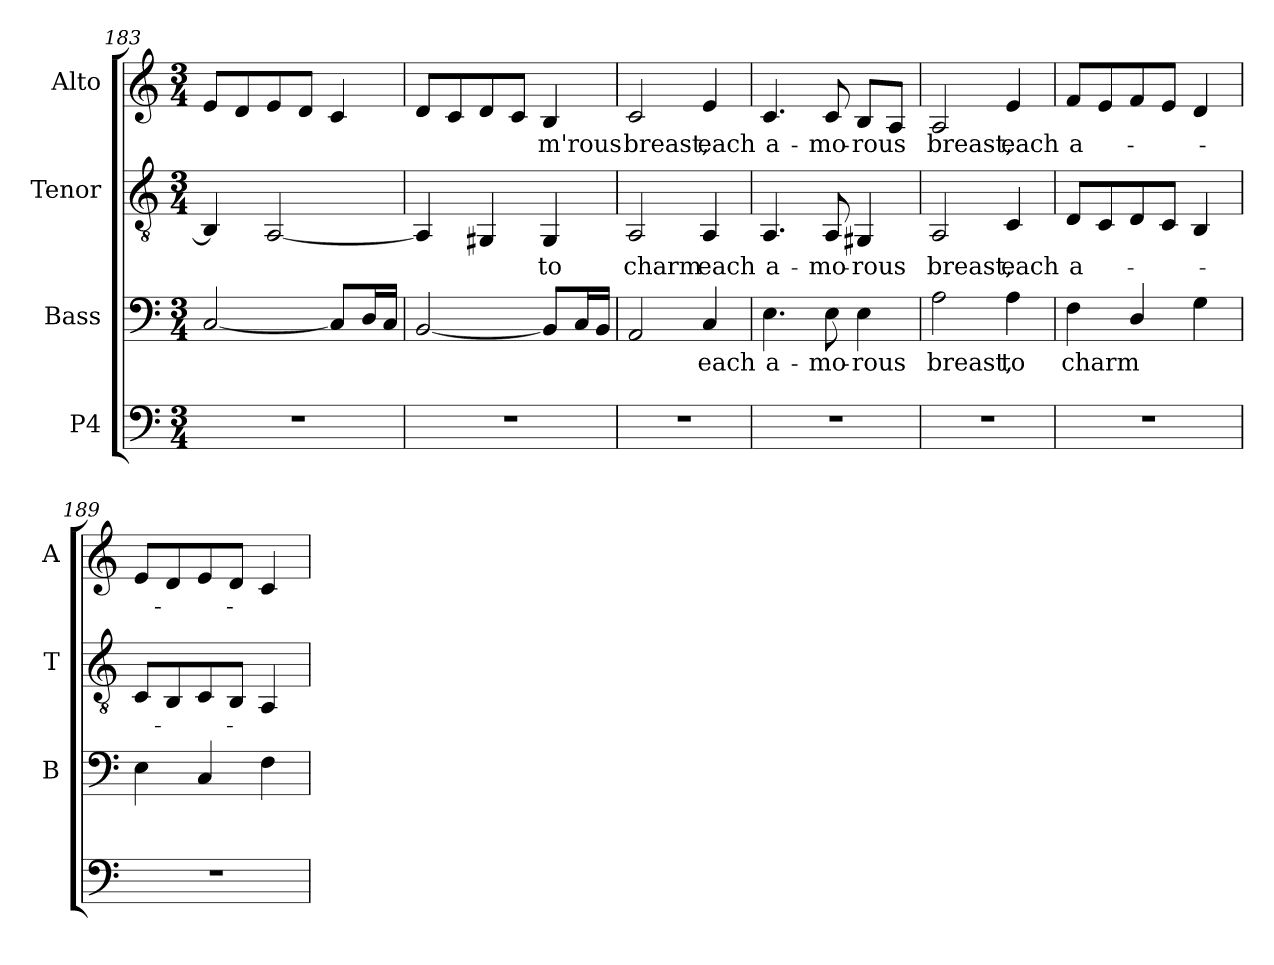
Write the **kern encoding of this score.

**kern	**kern	**text	**kern	**text	**kern	**text
*part4	*part3	*part3	*part2	*part2	*part1	*part1
*staff4	*staff3	*staff3	*staff2	*staff2	*staff1	*staff1
*I"P4	*I"Bass	*	*I"Tenor	*	*I"Alto	*
*	*I'B	*	*I'T	*	*I'A	*
*clefF4	*clefF4	*	*clefGv2	*	*clefG2	*
*k[]	*k[]	*	*k[]	*	*k[]	*
*a:	*a:	*	*a:	*	*a:	*
*M3/4	*M3/4	*	*M3/4	*	*M3/4	*
=183	=183	=183	=183	=183	=183	=183
!LO:N:vis=1	!	!	!	!	!	!
2.r	[<2Ci/	.	4BBi/]	.	8ei/L	.
.	.	.	.	.	8di/	.
.	.	.	[<2AAi/	.	8ei/	.
.	.	.	.	.	8di/J	.
.	8Ci/L]	.	.	.	4ci/	.
.	16Di/L	.	.	.	.	.
.	16Ci/JJ	.	.	.	.	.
=184	=184	=184	=184	=184	=184	=184
!LO:N:vis=1	!	!	!	!	!	!
2.r	[<2BBi/	.	4AAi/]	.	8di/L	.
.	.	.	.	.	8ci/	.
.	.	.	4GG#Xi/	.	8di/	.
.	.	.	.	.	8ci/J	.
!	!	!	!	!LO:LY:b:color=#000000	!	!
!	!	!	!	!	!	!LO:LY:b:color=#000000
.	8BBi/L]	.	4GG#i/	to	4Bi/	-m'rous
.	16Ci/L	.	.	.	.	.
.	16BBi/JJ	.	.	.	.	.
=185	=185	=185	=185	=185	=185	=185
!LO:N:vis=1	!	!	!	!	!	!
!	!	!	!	!LO:LY:b:color=#000000	!	!
!	!	!	!	!	!	!LO:LY:b:color=#000000
2.r	2AAi/	.	2AAi/	charm	2ci/	breast,
!	!	!LO:LY:b:color=#000000	!	!	!	!
!	!	!	!	!LO:LY:b:color=#000000	!	!
!	!	!	!	!	!	!LO:LY:b:color=#000000
.	4Ci/	each	4AAi/	each	4ei/	each
=186	=186	=186	=186	=186	=186	=186
!LO:N:vis=1	!	!	!	!	!	!
!	!	!LO:LY:b:color=#000000	!	!	!	!
!	!	!	!	!LO:LY:b:color=#000000	!	!
!	!	!	!	!	!	!LO:LY:b:color=#000000
2.r	4.Ei\	a-	4.AAi/	a-	4.ci/	a-
!	!	!LO:LY:b:color=#000000	!	!	!	!
!	!	!	!	!LO:LY:b:color=#000000	!	!
!	!	!	!	!	!	!LO:LY:b:color=#000000
.	8Ei\	-mo-	8AAi/	-mo-	8ci/	-mo-
!	!	!LO:LY:b:color=#000000	!	!	!	!
!	!	!	!	!LO:LY:b:color=#000000	!	!
!	!	!	!	!	!	!LO:LY:b:color=#000000
.	4Ei\	-rous	4GG#Xi/	-rous	8Bi/L	-rous
.	.	.	.	.	8Ai/J	.
!!LO:LB:g=z
=187	=187	=187	=187	=187	=187	=187
!LO:N:vis=1	!	!	!	!	!	!
!	!	!LO:LY:b:color=#000000	!	!	!	!
!	!	!	!	!LO:LY:b:color=#000000	!	!
!	!	!	!	!	!	!LO:LY:b:color=#000000
2.r	2Ai\	breast,	2AAi/	breast,	2Ai/	breast,
!	!	!LO:LY:b:color=#000000	!	!	!	!
!	!	!	!	!LO:LY:b:color=#000000	!	!
!	!	!	!	!	!	!LO:LY:b:color=#000000
.	4Ai\	to	4Ci/	each	4ei/	each
=188	=188	=188	=188	=188	=188	=188
!LO:N:vis=1	!	!	!	!	!	!
!	!	!LO:LY:b:color=#000000	!	!	!	!
!	!	!	!	!LO:LY:b:color=#000000	!	!
!	!	!	!	!	!	!LO:LY:b:color=#000000
2.r	4Fi\	charm	8Di/L	a-	8fi/L	a-
.	.	.	8Ci/	.	8ei/	.
.	4Di/	.	8Di/	.	8fi/	.
.	.	.	8Ci/J	.	8ei/J	.
.	4Gi\	.	4BBi/	.	4di/	.
=189	=189	=189	=189	=189	=189	=189
!LO:N:vis=1	!	!	!	!	!	!
2.r	4Ei\	.	8Ci/L	.	8ei/L	.
.	.	.	8BBi/	.	8di/	.
.	4Ci/	.	8Ci/	.	8ei/	.
.	.	.	8BBi/J	.	8di/J	.
.	4Fi\	.	4AAi/	.	4ci/	.
=	=	=	=	=	=	=
*-	*-	*-	*-	*-	*-	*-
